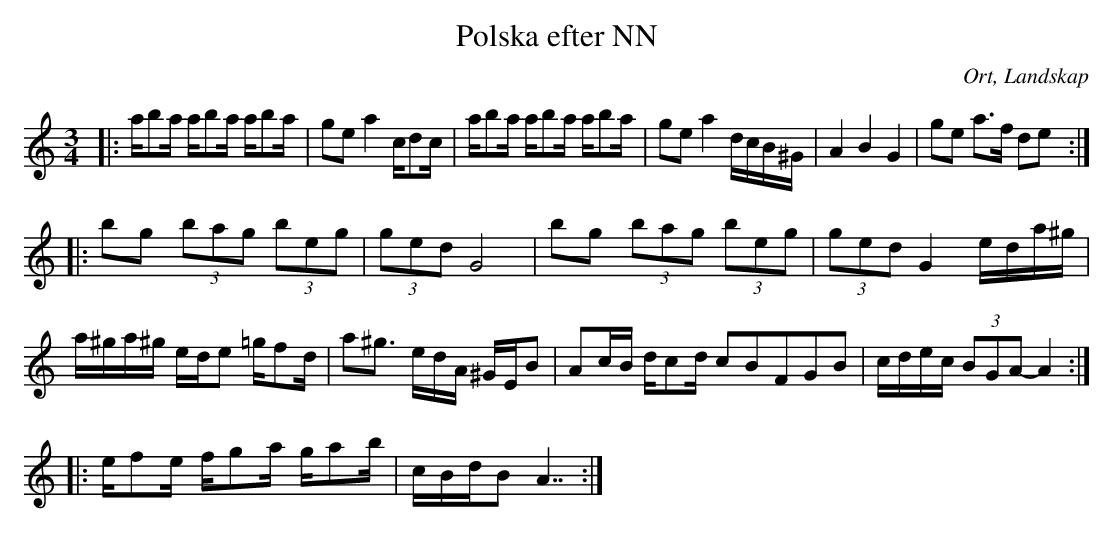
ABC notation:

X:1
T:Polska efter NN
O:Ort, Landskap
M:3/4
L:1/8
K:C
|: a/ba/ a/ba/ a/ba/|ge a2 c/dc/| a/ba/ a/ba/ a/ba/ | ge a2 d/c/B/^G/| A2 B2 G2 | ge a>f de:|
|:bg (3bag (3beg| (3ged G4 |bg (3bag (3beg| (3ged G2 e/d/a/^g/| a/^g/a/^g/ e/d/e =g/fd/ |a^g3/2 /e/d/A/ ^G/E/B| Ac/B/ d/cd/ c2/5B2/5F2/5G2/5B2/5|  c/d/e/c/ (3BGA-A2 :|
|:e/fe/ f/ga/ g/ab/ | c/B/d/B A7/2:|
